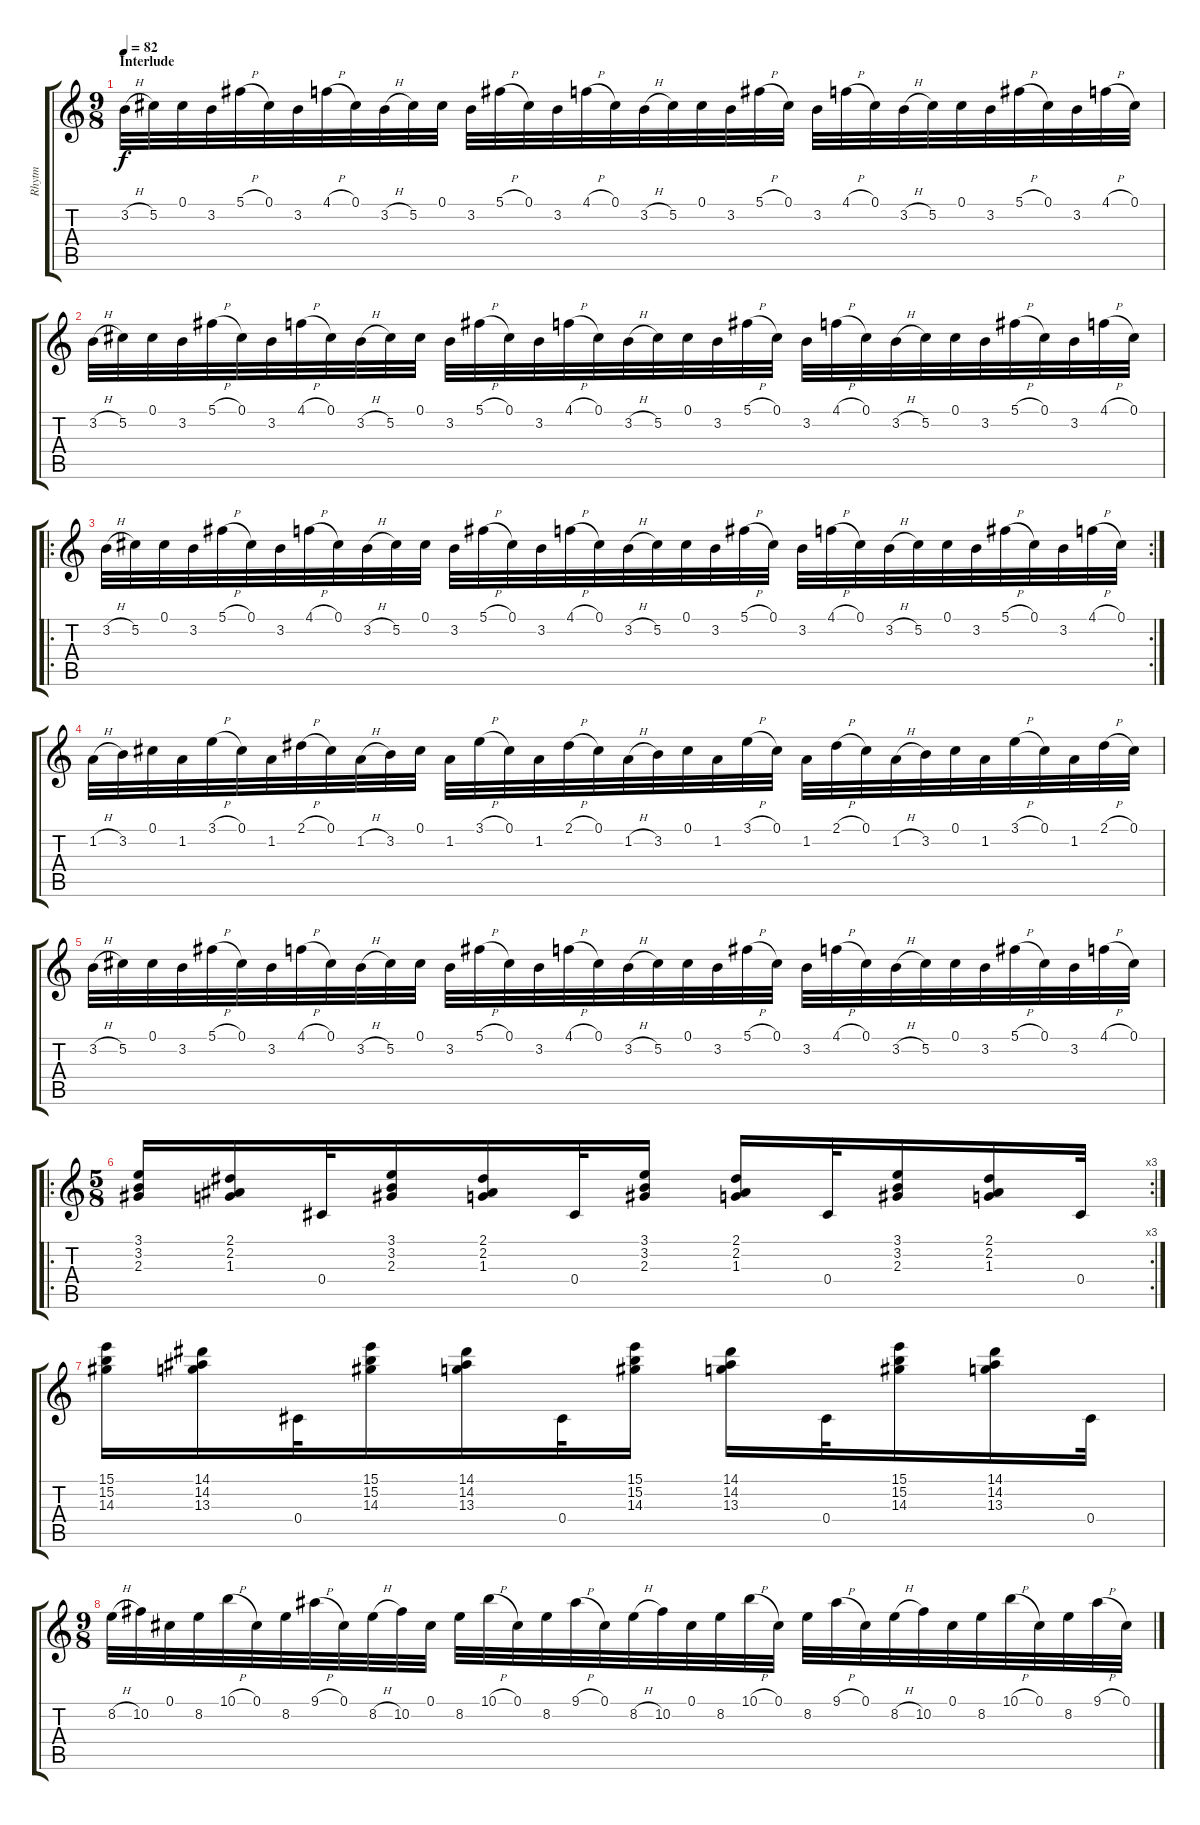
\track ("Rhytm" "Rhytm") {instrument distortionguitar}
\staff {score tabs}
\tuning (Db4 Ab3 Gb3 Db3 Ab2 Db2) {hide}
\ts (9 8)
\section ("" "Interlude")
\tempo 82
\clef g2
\ks c
3.2{h}.32{dy f} 5.2.32 0.1.32 3.2.32 5.1{h}.32 0.1.32 3.2.32 4.1{h}.32 0.1.32 3.2{h}.32 5.2.32 0.1.32 3.2.32 5.1{h}.32 0.1.32 3.2.32 4.1{h}.32 0.1.32 3.2{h}.32 5.2.32 0.1.32 3.2.32 5.1{h}.32 0.1.32 3.2.32 4.1{h}.32 0.1.32 3.2{h}.32 5.2.32 0.1.32 3.2.32 5.1{h}.32 0.1.32 3.2.32 4.1{h}.32 0.1.32 |
3.2{h}.32 5.2.32 0.1.32 3.2.32 5.1{h}.32 0.1.32 3.2.32 4.1{h}.32 0.1.32 3.2{h}.32 5.2.32 0.1.32 3.2.32 5.1{h}.32 0.1.32 3.2.32 4.1{h}.32 0.1.32 3.2{h}.32 5.2.32 0.1.32 3.2.32 5.1{h}.32 0.1.32 3.2.32 4.1{h}.32 0.1.32 3.2{h}.32 5.2.32 0.1.32 3.2.32 5.1{h}.32 0.1.32 3.2.32 4.1{h}.32 0.1.32 |
\ro
\rc 2
3.2{h}.32 5.2.32 0.1.32 3.2.32 5.1{h}.32 0.1.32 3.2.32 4.1{h}.32 0.1.32 3.2{h}.32 5.2.32 0.1.32 3.2.32 5.1{h}.32 0.1.32 3.2.32 4.1{h}.32 0.1.32 3.2{h}.32 5.2.32 0.1.32 3.2.32 5.1{h}.32 0.1.32 3.2.32 4.1{h}.32 0.1.32 3.2{h}.32 5.2.32 0.1.32 3.2.32 5.1{h}.32 0.1.32 3.2.32 4.1{h}.32 0.1.32 |
1.2{h}.32 3.2.32 0.1.32 1.2.32 3.1{h}.32 0.1.32 1.2.32 2.1{h}.32 0.1.32 1.2{h}.32 3.2.32 0.1.32 1.2.32 3.1{h}.32 0.1.32 1.2.32 2.1{h}.32 0.1.32 1.2{h}.32 3.2.32 0.1.32 1.2.32 3.1{h}.32 0.1.32 1.2.32 2.1{h}.32 0.1.32 1.2{h}.32 3.2.32 0.1.32 1.2.32 3.1{h}.32 0.1.32 1.2.32 2.1{h}.32 0.1.32 |
3.2{h}.32 5.2.32 0.1.32 3.2.32 5.1{h}.32 0.1.32 3.2.32 4.1{h}.32 0.1.32 3.2{h}.32 5.2.32 0.1.32 3.2.32 5.1{h}.32 0.1.32 3.2.32 4.1{h}.32 0.1.32 3.2{h}.32 5.2.32 0.1.32 3.2.32 5.1{h}.32 0.1.32 3.2.32 4.1{h}.32 0.1.32 3.2{h}.32 5.2.32 0.1.32 3.2.32 5.1{h}.32 0.1.32 3.2.32 4.1{h}.32 0.1.32 |
\ro
\rc 3
\ts (5 8)
(3.1 3.2 2.3).16 (2.1 2.2 1.3).16 0.4.32 (3.1 3.2 2.3).16 (2.1 2.2 1.3).16 0.4.32 (3.1 3.2 2.3).16 (2.1 2.2 1.3).16 0.4.32 (3.1 3.2 2.3).16 (2.1 2.2 1.3).16 0.4.32 |
(15.1 15.2 14.3).16 (14.1 14.2 13.3).16 0.4.32 (15.1 15.2 14.3).16 (14.1 14.2 13.3).16 0.4.32 (15.1 15.2 14.3).16 (14.1 14.2 13.3).16 0.4.32 (15.1 15.2 14.3).16 (14.1 14.2 13.3).16 0.4.32 |
\ts (9 8)
8.2{h}.32 10.2.32 0.1.32 8.2.32 10.1{h}.32 0.1.32 8.2.32 9.1{h}.32 0.1.32 8.2{h}.32 10.2.32 0.1.32 8.2.32 10.1{h}.32 0.1.32 8.2.32 9.1{h}.32 0.1.32 8.2{h}.32 10.2.32 0.1.32 8.2.32 10.1{h}.32 0.1.32 8.2.32 9.1{h}.32 0.1.32 8.2{h}.32 10.2.32 0.1.32 8.2.32 10.1{h}.32 0.1.32 8.2.32 9.1{h}.32 0.1.32
